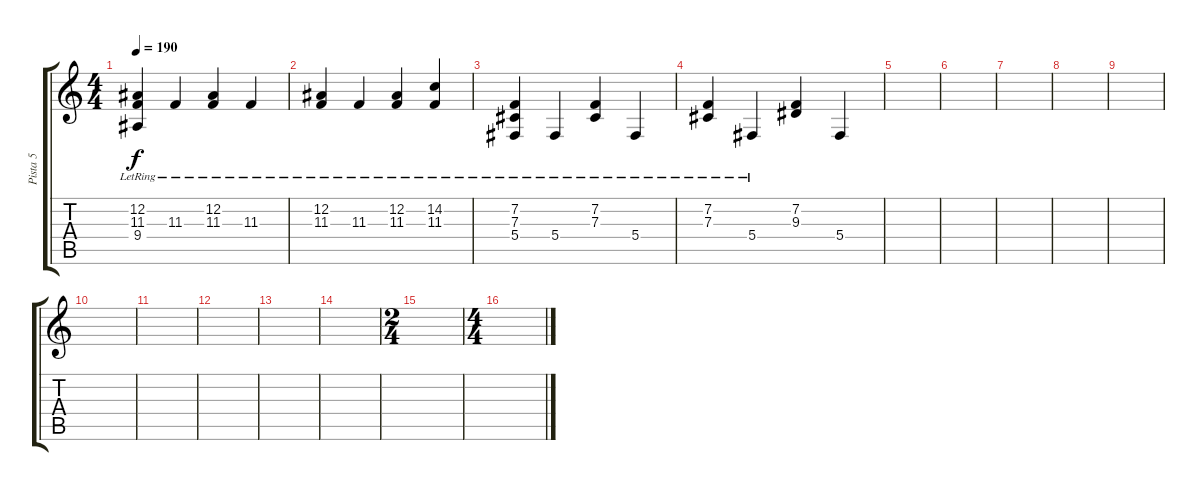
\track ("Pista 5" "Pista 5") {instrument acousticgrandpiano}
\staff {score tabs}
\tuning (Eb4 Bb3 Gb3 Db3 Ab2 Db2) {hide}
\ts (4 4)
\tempo 190
\clef g2
\ks c
(12.2{lr} 11.3{lr} 9.4{lr}).4{dy f} 11.3{lr}.4 (12.2{lr} 11.3{lr}).4 11.3{lr}.4 |
(12.2{lr} 11.3{lr}).4 11.3{lr}.4 (12.2{lr} 11.3{lr}).4 (14.2{lr} 11.3{lr}).4 |
(7.2{lr} 7.3{lr} 5.4{lr}).4 5.4{lr}.4 (7.2{lr} 7.3{lr}).4 5.4{lr}.4 |
(7.2{lr} 7.3{lr}).4 5.4{lr}.4 (7.2 9.3).4 5.4.4 |
|
|
|
|
|
|
|
|
|
|
\ts (2 4)
|
\ts (4 4)
